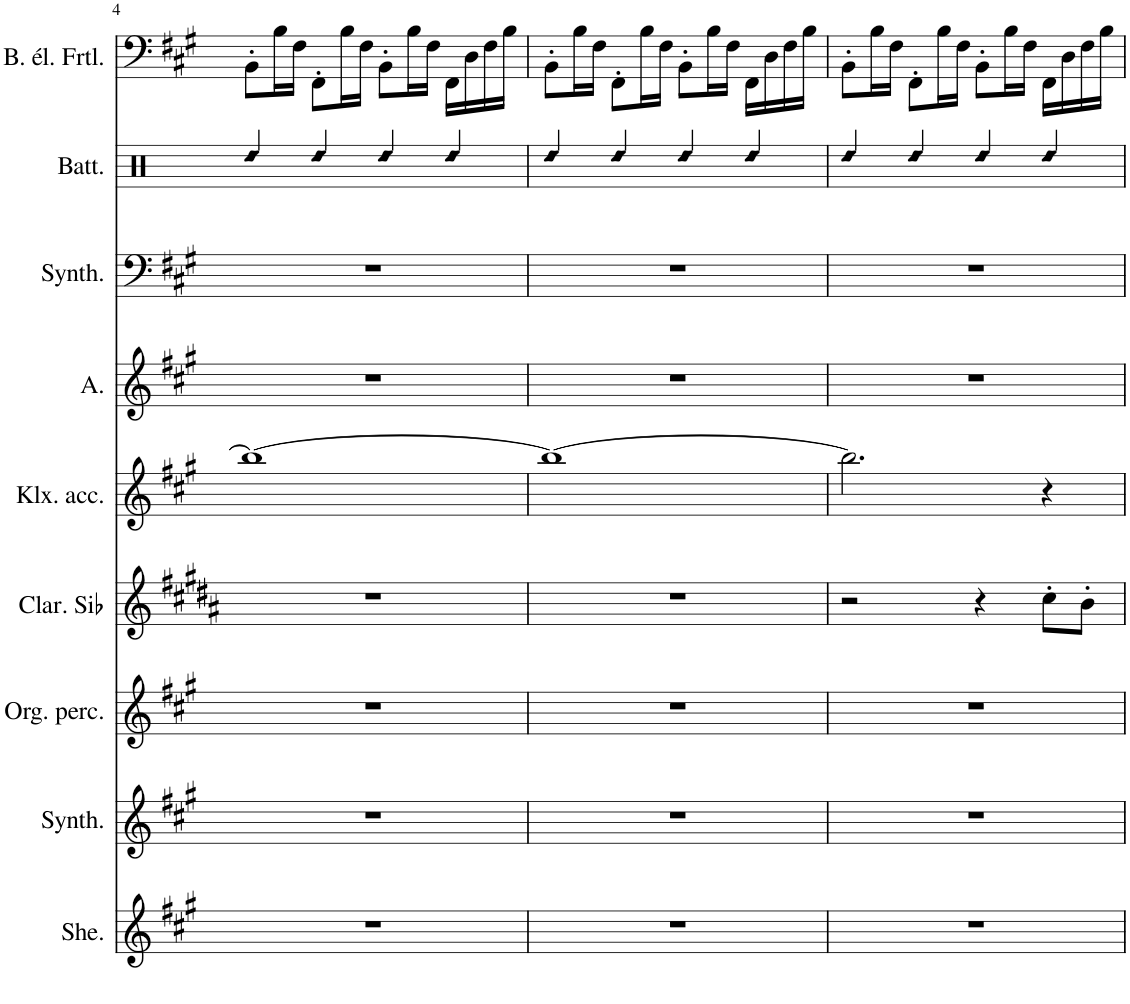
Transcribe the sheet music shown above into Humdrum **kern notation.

**kern	**kern	**kern	**kern	**kern	**kern	**kern	**kern	**kern
*part9	*part8	*part7	*part6	*part5	*part4	*part3	*part2	*part1
*staff9	*staff8	*staff7	*staff6	*staff5	*staff4	*staff3	*staff2	*staff1
*I"Sheng, End Part	*I"Synthétiseur d'effets, Arpeggio	*I"Orgue percussif, Organ	*I"Clarinette en Sib	*I"Klaxon accordés. , High Note	*I"Alto, Melody 2	*I"Synthétiseur de basses, Synth Bass	*I"Batterie, Drums	*I"Basse électrique fretless, Bass 1
*I'She.	*I'Synth.	*I'Org. perc.	*I'Clar. Sib	*I'Klx. acc.	*I'A.	*I'Synth.	*I'Batt.	*I'B. él. Frtl.
!!LO:PB:g=z
*clefG2	*clefG2	*clefG2	*clefG2	*clefG2	*clefG2	*clefF4	*clefX	*clefF4
*	*	*	*Trd1c2	*	*	*	*	*Trd7c12
*k[f#c#g#]	*k[f#c#g#]	*k[f#c#g#]	*k[f#c#g#d#a#]	*k[f#c#g#]	*k[f#c#g#]	*k[f#c#g#]	*k[]	*k[f#c#g#]
*M4/4	*M4/4	*M4/4	*M4/4	*M4/4	*M4/4	*M4/4	*M4/4	*M4/4
=4	=4	=4	=4	=4	=4	=4	=4	=4
!	!	!	!	!	!	!	!LO:N:head=diamond	!
1r	1r	1r	1r	1bb_	1r	1r	4Rdd/	8BB'\L
.	.	.	.	.	.	.	.	16B\L
.	.	.	.	.	.	.	.	16F#\JJ
!	!	!	!	!	!	!	!LO:N:head=diamond	!
.	.	.	.	.	.	.	4Rdd/	8FF#'\L
.	.	.	.	.	.	.	.	16B\L
.	.	.	.	.	.	.	.	16F#\JJ
!	!	!	!	!	!	!	!LO:N:head=diamond	!
.	.	.	.	.	.	.	4Rdd/	8BB'\L
.	.	.	.	.	.	.	.	16B\L
.	.	.	.	.	.	.	.	16F#\JJ
!	!	!	!	!	!	!	!LO:N:head=diamond	!
.	.	.	.	.	.	.	4Rdd/	16FF#\LL
.	.	.	.	.	.	.	.	16D\
.	.	.	.	.	.	.	.	16F#\
.	.	.	.	.	.	.	.	16B\JJ
=5	=5	=5	=5	=5	=5	=5	=5	=5
!	!	!	!	!	!	!	!LO:N:head=diamond	!
1r	1r	1r	1r	1bb_	1r	1r	4Rdd/	8BB'\L
.	.	.	.	.	.	.	.	16B\L
.	.	.	.	.	.	.	.	16F#\JJ
!	!	!	!	!	!	!	!LO:N:head=diamond	!
.	.	.	.	.	.	.	4Rdd/	8FF#'\L
.	.	.	.	.	.	.	.	16B\L
.	.	.	.	.	.	.	.	16F#\JJ
!	!	!	!	!	!	!	!LO:N:head=diamond	!
.	.	.	.	.	.	.	4Rdd/	8BB'\L
.	.	.	.	.	.	.	.	16B\L
.	.	.	.	.	.	.	.	16F#\JJ
!	!	!	!	!	!	!	!LO:N:head=diamond	!
.	.	.	.	.	.	.	4Rdd/	16FF#\LL
.	.	.	.	.	.	.	.	16D\
.	.	.	.	.	.	.	.	16F#\
.	.	.	.	.	.	.	.	16B\JJ
=6	=6	=6	=6	=6	=6	=6	=6	=6
!	!	!	!	!	!	!	!LO:N:head=diamond	!
1r	1r	1r	2r	2.bb\]	1r	1r	4Rdd/	8BB'\L
.	.	.	.	.	.	.	.	16B\L
.	.	.	.	.	.	.	.	16F#\JJ
!	!	!	!	!	!	!	!LO:N:head=diamond	!
.	.	.	.	.	.	.	4Rdd/	8FF#'\L
.	.	.	.	.	.	.	.	16B\L
.	.	.	.	.	.	.	.	16F#\JJ
!	!	!	!	!	!	!	!LO:N:head=diamond	!
.	.	.	4r	.	.	.	4Rdd/	8BB'\L
.	.	.	.	.	.	.	.	16B\L
.	.	.	.	.	.	.	.	16F#\JJ
!	!	!	!	!	!	!	!LO:N:head=diamond	!
.	.	.	8cc#'\L	4r	.	.	4Rdd/	16FF#\LL
.	.	.	.	.	.	.	.	16D\
.	.	.	8b'\J	.	.	.	.	16F#\
.	.	.	.	.	.	.	.	16B\JJ
=	=	=	=	=	=	=	=	=
*-	*-	*-	*-	*-	*-	*-	*-	*-
